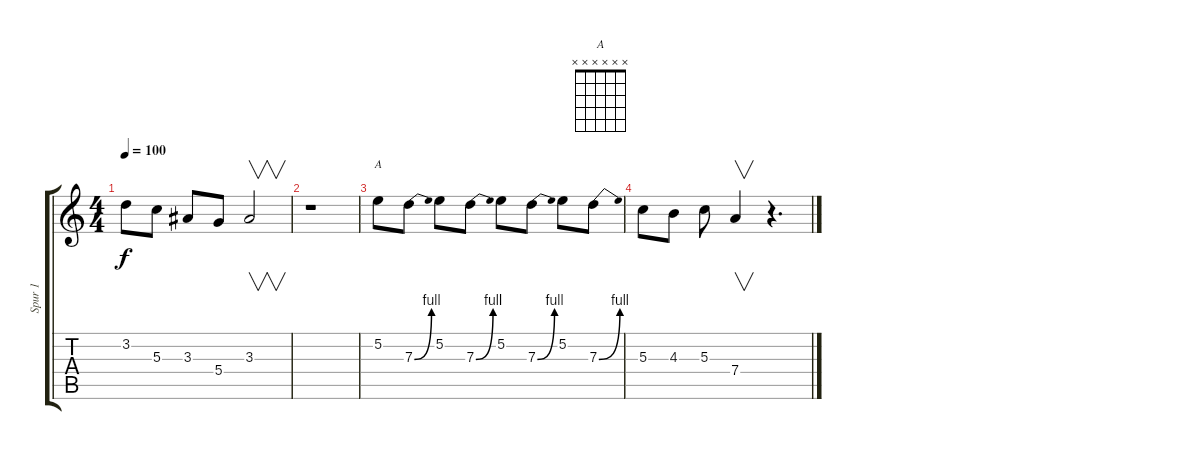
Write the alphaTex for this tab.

\track ("Spur 1" "Spur 1") {instrument distortionguitar}
\staff {score tabs}
\tuning (E4 B3 G3 D3 A2 E2) {hide}
\chord ("A" x x x x x x) {firstfret 0}
\ts (4 4)
\tempo 100
\clef g2
\ks c
3.2.8{dy f} 5.3.8 3.3.8 5.4.8 3.3.2{v} |
r.1 |
5.2.8{ch "A"} 7.3{be (bend 0 0 60 4)}.8 5.2.8 7.3{be (bend 0 0 60 4)}.8 5.2.8 7.3{be (bend 0 0 60 4)}.8 5.2.8 7.3{be (bend 0 0 60 4)}.8 |
5.3.8 4.3.8 5.3.8 7.4.4{v} r.4{d}
